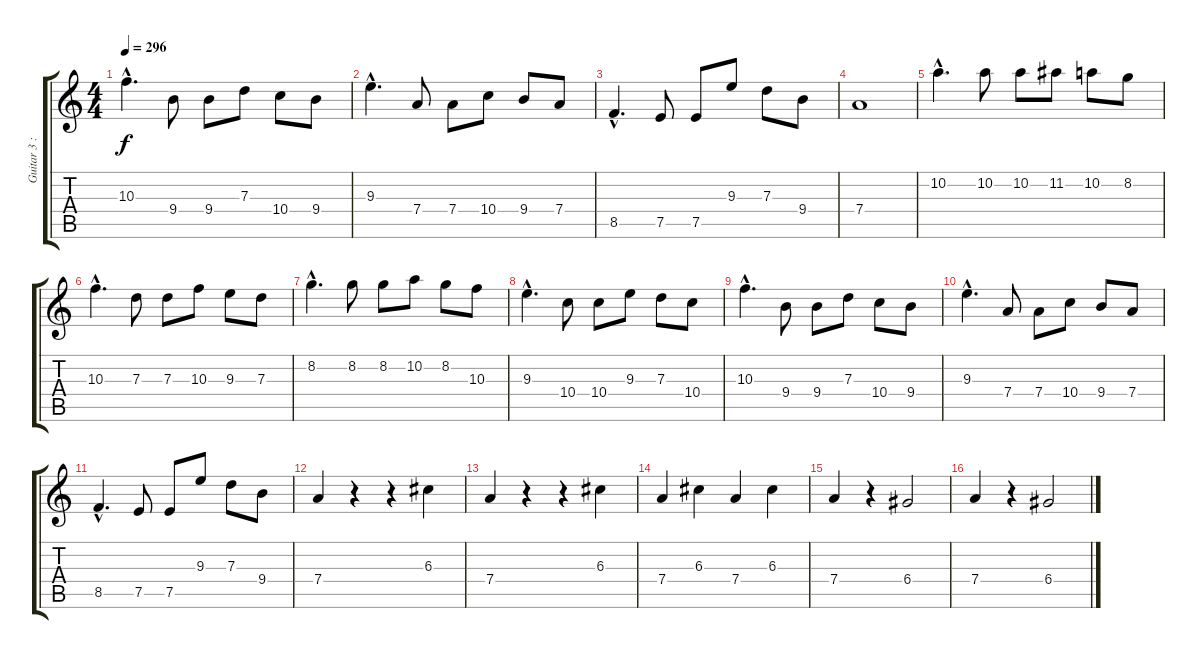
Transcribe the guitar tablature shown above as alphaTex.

\track ("Guitar 3 : Rafael" "Guitar 3 :") {instrument overdrivenguitar}
\staff {score tabs}
\tuning (E4 B3 G3 D3 A2 E2) {hide}
\ts (4 4)
\tempo 296
\clef g2
\ks c
10.3{hac}.4{d dy f} 9.4.8 9.4.8 7.3.8 10.4.8 9.4.8 |
9.3{hac}.4{d} 7.4.8 7.4.8 10.4.8 9.4.8 7.4.8 |
8.5{hac}.4{d} 7.5.8 7.5.8 9.3.8 7.3.8 9.4.8 |
7.4.1 |
10.2{hac}.4{d} 10.2.8 10.2.8 11.2.8 10.2.8 8.2.8 |
10.3{hac}.4{d} 7.3.8 7.3.8 10.3.8 9.3.8 7.3.8 |
8.2{hac}.4{d} 8.2.8 8.2.8 10.2.8 8.2.8 10.3.8 |
9.3{hac}.4{d} 10.4.8 10.4.8 9.3.8 7.3.8 10.4.8 |
10.3{hac}.4{d} 9.4.8 9.4.8 7.3.8 10.4.8 9.4.8 |
9.3{hac}.4{d} 7.4.8 7.4.8 10.4.8 9.4.8 7.4.8 |
8.5{hac}.4{d} 7.5.8 7.5.8 9.3.8 7.3.8 9.4.8 |
7.4.4 r.4 r.4 6.3.4 |
7.4.4 r.4 r.4 6.3.4 |
7.4.4 6.3.4 7.4.4 6.3.4 |
7.4.4 r.4 6.4.2 |
7.4.4 r.4 6.4.2
